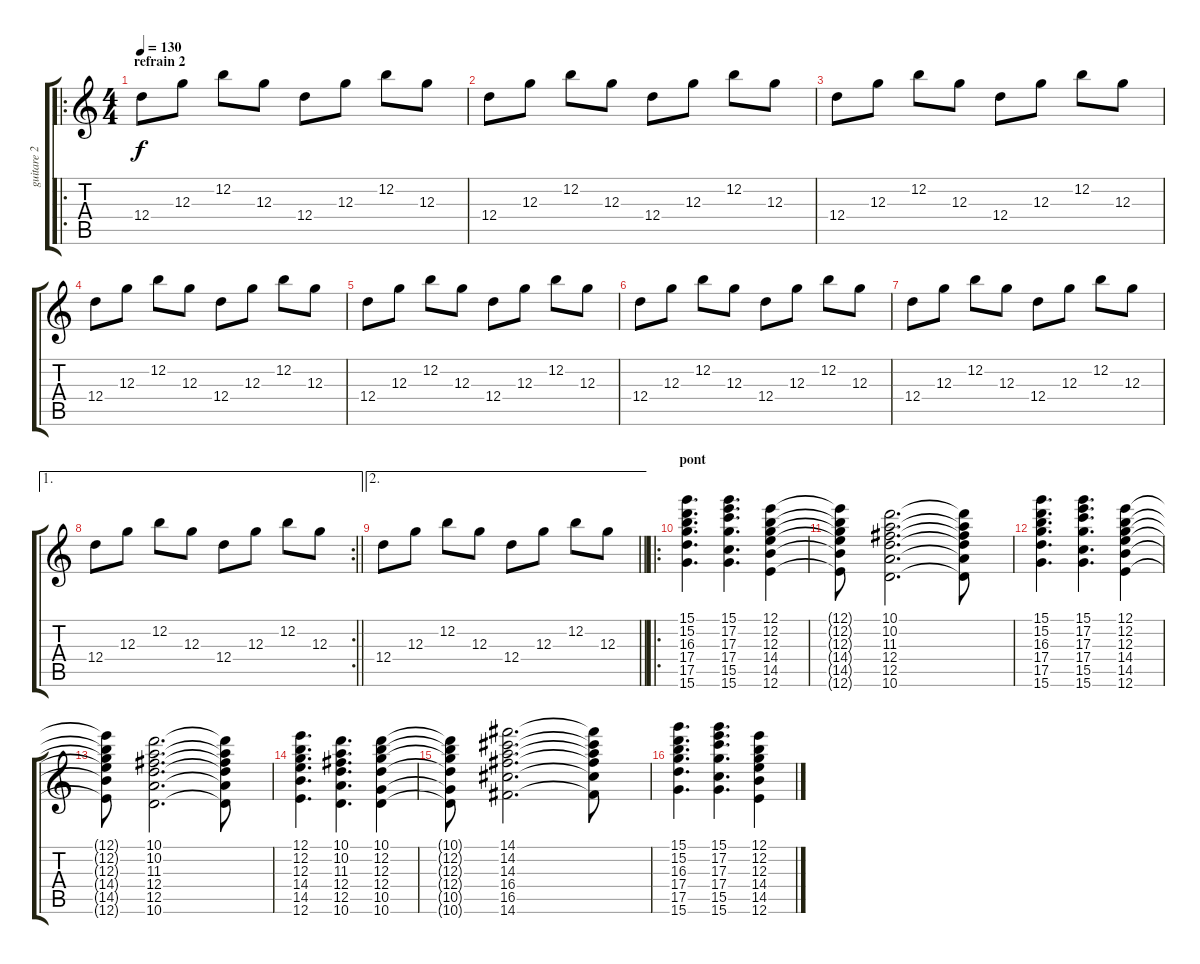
\track ("guitare 2" "guitare 2") {instrument electricguitarclean}
\staff {score tabs}
\tuning (E4 B3 G3 D3 A2 E2) {hide}
\ro
\ts (4 4)
\section ("" "refrain 2")
\tempo 130
\clef g2
\ks c
12.4.8{dy f} 12.3.8 12.2.8 12.3.8 12.4.8 12.3.8 12.2.8 12.3.8 |
12.4.8 12.3.8 12.2.8 12.3.8 12.4.8 12.3.8 12.2.8 12.3.8 |
12.4.8 12.3.8 12.2.8 12.3.8 12.4.8 12.3.8 12.2.8 12.3.8 |
12.4.8 12.3.8 12.2.8 12.3.8 12.4.8 12.3.8 12.2.8 12.3.8 |
12.4.8 12.3.8 12.2.8 12.3.8 12.4.8 12.3.8 12.2.8 12.3.8 |
12.4.8 12.3.8 12.2.8 12.3.8 12.4.8 12.3.8 12.2.8 12.3.8 |
12.4.8 12.3.8 12.2.8 12.3.8 12.4.8 12.3.8 12.2.8 12.3.8 |
\ae 1
\rc 2
\barLineRight lightlight
12.4.8 12.3.8 12.2.8 12.3.8 12.4.8 12.3.8 12.2.8 12.3.8 |
\ae 2
\barLineRight lightlight
12.4.8 12.3.8 12.2.8 12.3.8 12.4.8 12.3.8 12.2.8 12.3.8 |
\ro
\section ("" "pont")
(15.1 15.2 16.3 17.4 17.5 15.6).4{d volume 10} (15.1 17.2 17.3 17.4 15.5 15.6).4{d} (12.1 12.2 12.3 14.4 14.5 12.6).4 |
(12.1{t} 12.2{t} 12.3{t} 14.4{t} 14.5{t} 12.6{t}).8 (10.1 10.2 11.3 12.4 12.5 10.6).2{d} (10.1{t} 10.2{t} 11.3{t} 12.4{t} 12.5{t} 10.6{t}).8 |
(15.1 15.2 16.3 17.4 17.5 15.6).4{d} (15.1 17.2 17.3 17.4 15.5 15.6).4{d} (12.1 12.2 12.3 14.4 14.5 12.6).4 |
(12.1{t} 12.2{t} 12.3{t} 14.4{t} 14.5{t} 12.6{t}).8 (10.1 10.2 11.3 12.4 12.5 10.6).2{d} (10.1{t} 10.2{t} 11.3{t} 12.4{t} 12.5{t} 10.6{t}).8 |
(12.1 12.2 12.3 14.4 14.5 12.6).4{d} (10.1 10.2 11.3 12.4 12.5 10.6).4{d} (10.1 12.2 12.3 12.4 10.5 10.6).4 |
(10.1{t} 12.2{t} 12.3{t} 12.4{t} 10.5{t} 10.6{t}).8 (14.1 14.2 14.3 16.4 16.5 14.6).2{d} (14.1{t} 14.2{t} 14.3{t} 16.4{t} 16.5{t} 14.6{t}).8 |
(15.1 15.2 16.3 17.4 17.5 15.6).4{d} (15.1 17.2 17.3 17.4 15.5 15.6).4{d} (12.1 12.2 12.3 14.4 14.5 12.6).4
